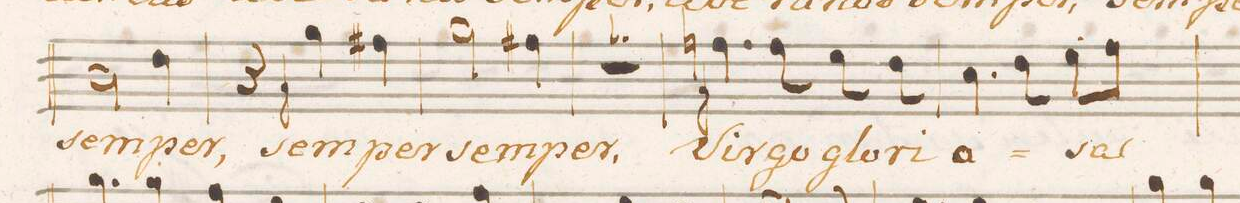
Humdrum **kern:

**kern	**text	**dynam
*I"Alto.	*	*
*clefC3	*	*
*k[]	*	*
*met(c|)	*	*
*M3/4	*	*
2c\	sem-	.
4e\	-per,	.
=62	=62	=62
4r	.	.
4a\	sem-	f
4g#X\	-per	.
=63	=63	=63
2a\	sem-	.
4g#X\	-per.	.
=64	=64	=64
2.r	.	.
=65	=65	=65
4.gn\	Vir-	f
8g\	-go	.
8f\	glo-	.
8e\	-ri-	.
=66	=66	=66
4.d\	-o-	.
8e\	.	.
8f\L	-sa	.
8g\J	.	.
=67	=67	=67
*-	*-	*-
